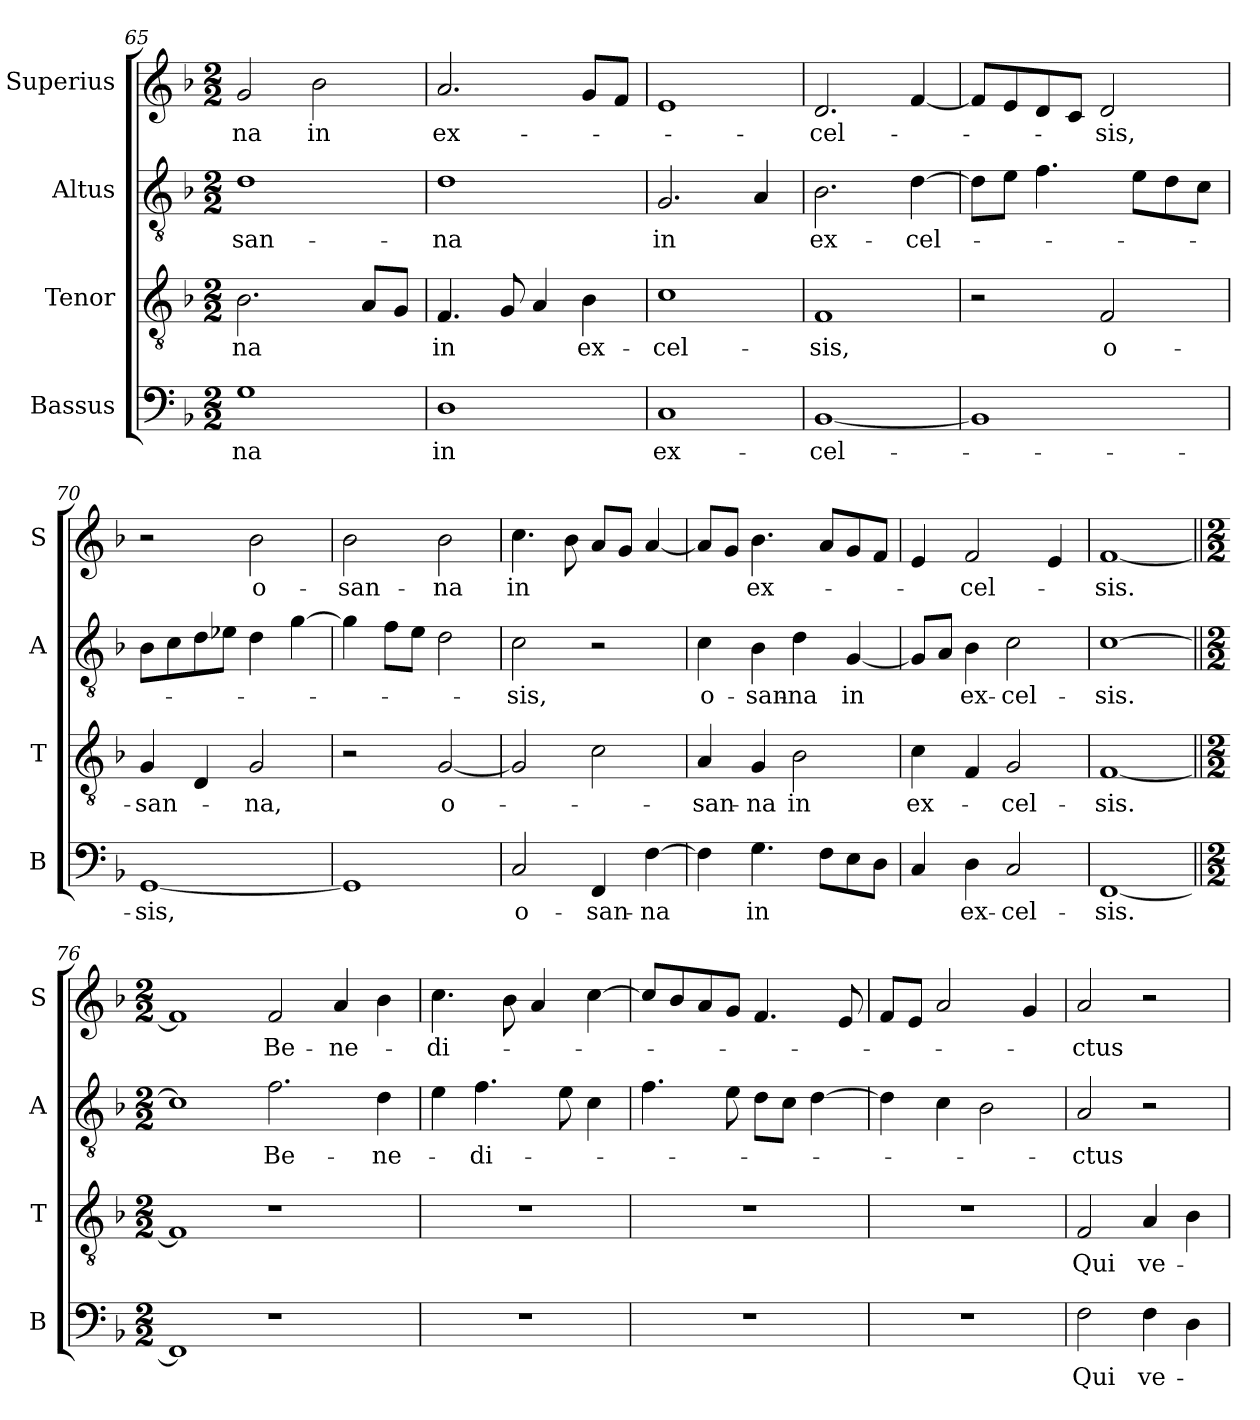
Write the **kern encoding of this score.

**kern	**text	**kern	**text	**kern	**text	**kern	**text
*part4	*part4	*part3	*part3	*part2	*part2	*part1	*part1
*staff4	*staff4	*staff3	*staff3	*staff2	*staff2	*staff1	*staff1
*I"Bassus	*	*I"Tenor	*	*I"Altus	*	*I"Superius	*
*I'B	*	*I'T	*	*I'A	*	*I'S	*
*clefF4	*	*clefGv2	*	*clefGv2	*	*clefG2	*
*k[b-]	*	*k[b-]	*	*k[b-]	*	*k[b-]	*
*M2/2	*	*M2/2	*	*M2/2	*	*M2/2	*
=65	=65	=65	=65	=65	=65	=65	=65
!	!LO:LY:i	!	!	!	!	!	!
1G	-na	2.B-	-na	1d	-san-	2g	-na
!	!	!	!	!	!	!	!LO:LY:i
.	.	.	.	.	.	2b-	in
.	.	8AL	.	.	.	.	.
.	.	8GJ	.	.	.	.	.
=66	=66	=66	=66	=66	=66	=66	=66
!	!LO:LY:i	!	!LO:LY:i	!	!	!	!LO:LY:i
1D	in	4.F	in	1d	-na	2.a	ex-
.	.	8G	.	.	.	.	.
.	.	4A	.	.	.	.	.
!	!	!	!LO:LY:i	!	!	!	!
.	.	4B-	ex-	.	.	8gL	.
.	.	.	.	.	.	8fJ	.
=67	=67	=67	=67	=67	=67	=67	=67
!	!LO:LY:i	!	!LO:LY:i	!	!LO:LY:i	!	!
1C	ex-	1c	-cel-	2.G	in	1e	.
.	.	.	.	4A	.	.	.
=68	=68	=68	=68	=68	=68	=68	=68
!	!LO:LY:i	!	!LO:LY:i	!	!LO:LY:i	!	!LO:LY:i
[1BB-	-cel-	1F	-sis,	2.B-	ex-	2.d	-cel-
!	!	!	!	!	!LO:LY:i	!	!
.	.	.	.	[4d	-cel-	[4f	.
=69	=69	=69	=69	=69	=69	=69	=69
1BB-]	.	2r	.	8dL]	.	8fL]	.
.	.	.	.	8eJ	.	8e	.
.	.	.	.	4.f	.	8d	.
.	.	.	.	.	.	8cJ	.
!	!	!	!LO:LY:i	!	!	!	!LO:LY:i
.	.	2F	o-	.	.	2d	-sis,
.	.	.	.	8eL	.	.	.
.	.	.	.	8d	.	.	.
.	.	.	.	8cJ	.	.	.
=70	=70	=70	=70	=70	=70	=70	=70
!	!LO:LY:i	!	!LO:LY:i	!	!	!	!
[1GG	-sis,	4G	-san-	8B-L	.	2r	.
.	.	.	.	8c	.	.	.
.	.	4D	.	8d	.	.	.
.	.	.	.	8e-XJ	.	.	.
!	!	!	!LO:LY:i	!	!	!	!LO:LY:i
.	.	2G	-na,	4d	.	2b-	o-
.	.	.	.	[4g	.	.	.
=71	=71	=71	=71	=71	=71	=71	=71
!	!	!	!	!	!	!	!LO:LY:i
1GG]	.	2r	.	4g]	.	2b-	-san-
.	.	.	.	8fL	.	.	.
.	.	.	.	8eJ	.	.	.
!	!	!	!LO:LY:i	!	!	!	!LO:LY:i
.	.	[2G	o-	2d	.	2b-	-na
=72	=72	=72	=72	=72	=72	=72	=72
!	!LO:LY:i	!	!	!	!LO:LY:i	!	!
2C	o-	2G]	.	2c	-sis,	4.cc	in
.	.	.	.	.	.	8b-	.
!	!LO:LY:i	!	!	!	!	!	!
4FF	-san-	2c	.	2r	.	8aL	.
.	.	.	.	.	.	8gJ	.
!	!LO:LY:i	!	!	!	!	!	!
[4F	-na	.	.	.	.	[4a	.
=73	=73	=73	=73	=73	=73	=73	=73
!	!	!	!LO:LY:i	!	!LO:LY:i	!	!
4F]	.	4A	-san-	4c	o-	8aL]	.
.	.	.	.	.	.	8gJ	.
!	!LO:LY:i	!	!LO:LY:i	!	!LO:LY:i	!	!
4.G	in	4G	-na	4B-	-san-	4.b-	ex-
!	!	!	!LO:LY:i	!	!LO:LY:i	!	!
.	.	2B-	in	4d	-na	.	.
8FL	.	.	.	.	.	8aL	.
!	!	!	!	!	!LO:LY:i	!	!
8E	.	.	.	[4G	in	8g	.
8DJ	.	.	.	.	.	8fJ	.
=74	=74	=74	=74	=74	=74	=74	=74
!	!	!	!LO:LY:i	!	!	!	!
4C	.	4c	ex-	8GL]	.	4e	.
.	.	.	.	8AJ	.	.	.
!	!LO:LY:i	!	!	!	!LO:LY:i	!	!
4D	ex-	4F	.	4B-	ex-	2f	-cel-
!	!LO:LY:i	!	!LO:LY:i	!	!LO:LY:i	!	!
2C	-cel-	2G	-cel-	2c	-cel-	.	.
.	.	.	.	.	.	4e	.
=75	=75	=75	=75	=75	=75	=75	=75
!	!LO:LY:i	!	!LO:LY:i	!	!LO:LY:i	!	!
[1FF	-sis.	[1F	-sis.	[1c	-sis.	[1f	-sis.
=76||	=76||	=76||	=76||	=76||	=76||	=76||	=76||
*M2/2	*	*M2/2	*	*M2/2	*	*M2/2	*
1FF]	.	1F]	.	1c]	.	1f]	.
1r	.	1r	.	2.f	Be-	2f	Be-
.	.	.	.	.	.	4a	-ne-
.	.	.	.	4d	-ne-	4b-	.
=77	=77	=77	=77	=77	=77	=77	=77
1r	.	1r	.	4e	.	4.cc	-di-
.	.	.	.	4.f	-di-	.	.
.	.	.	.	.	.	8b-	.
.	.	.	.	.	.	4a	.
.	.	.	.	8e	.	.	.
.	.	.	.	4c	.	[4cc	.
=78	=78	=78	=78	=78	=78	=78	=78
1r	.	1r	.	4.f	.	8ccL]	.
.	.	.	.	.	.	8b-	.
.	.	.	.	.	.	8a	.
.	.	.	.	8e	.	8gJ	.
.	.	.	.	8dL	.	4.f	.
.	.	.	.	8cJ	.	.	.
.	.	.	.	[4d	.	.	.
.	.	.	.	.	.	8e	.
=79	=79	=79	=79	=79	=79	=79	=79
1r	.	1r	.	4d]	.	8fL	.
.	.	.	.	.	.	8eJ	.
.	.	.	.	4c	.	2a	.
.	.	.	.	2B-	.	.	.
.	.	.	.	.	.	4g	.
=80	=80	=80	=80	=80	=80	=80	=80
2F	Qui	2F	Qui	2A	-ctus	2a	-ctus
4F	ve-	4A	ve-	2r	.	2r	.
4D	.	4B-	.	.	.	.	.
=	=	=	=	=	=	=	=
*-	*-	*-	*-	*-	*-	*-	*-
